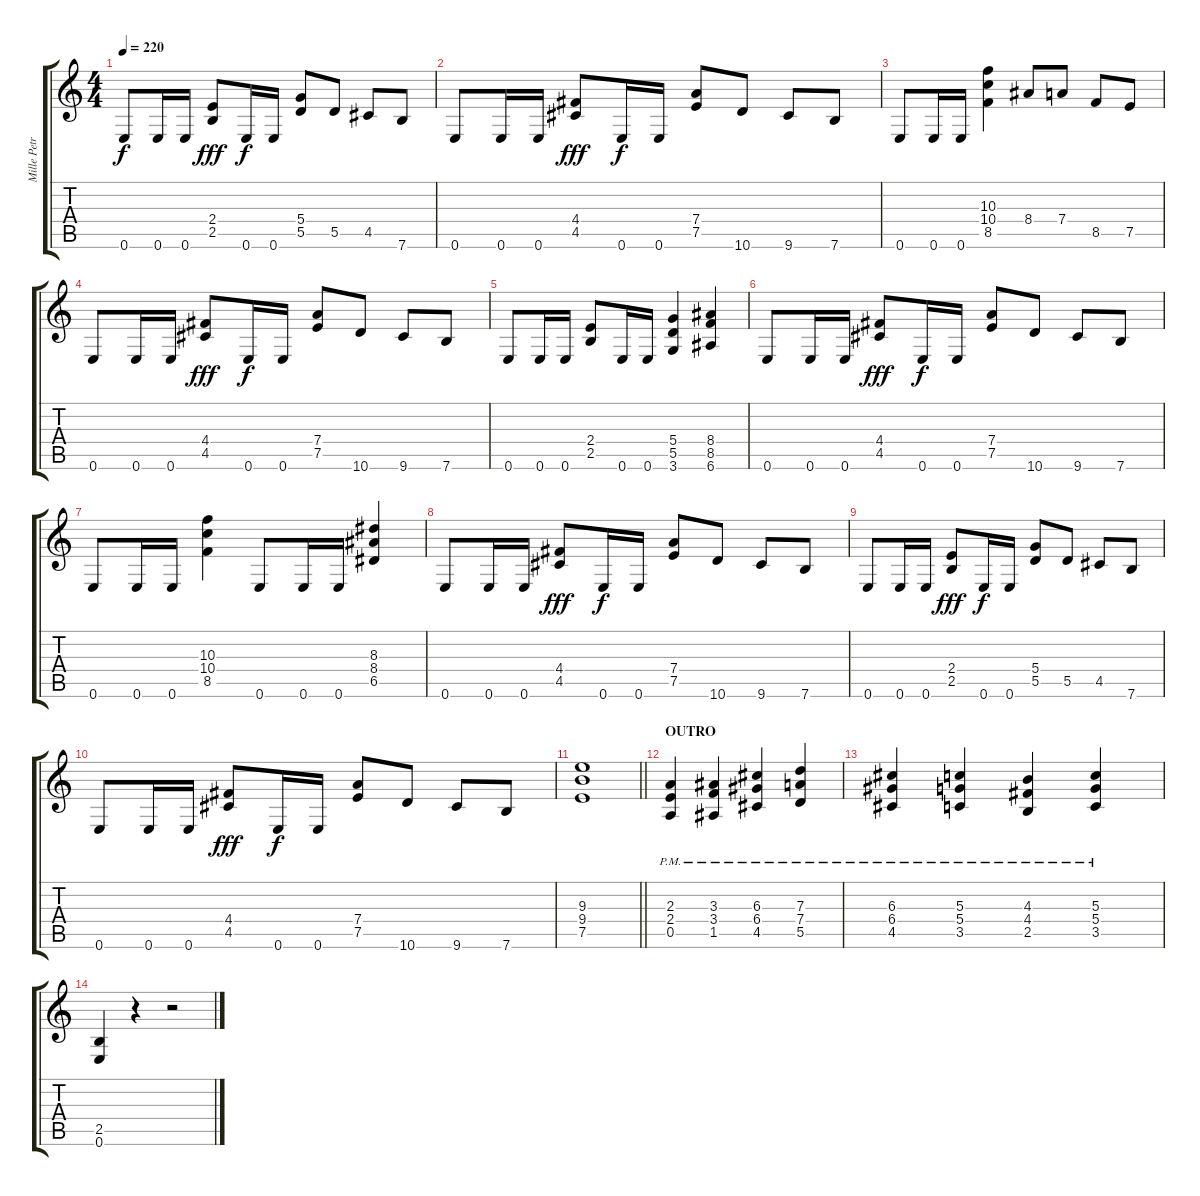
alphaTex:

\track ("Mille Petrozza" "Mille Petr") {instrument distortionguitar}
\staff {score tabs}
\tuning (E4 B3 G3 D3 A2 E2) {hide}
\ts (4 4)
\tempo 220
\clef g2
\ks c
0.6.8{dy f} 0.6.16 0.6.16 (2.4 2.5).8{dy fff} 0.6.16{dy f} 0.6.16 (5.4 5.5).8 5.5.8 4.5.8 7.6.8 |
0.6.8 0.6.16 0.6.16 (4.4 4.5).8{dy fff} 0.6.16{dy f} 0.6.16 (7.4 7.5).8 10.6.8 9.6.8 7.6.8 |
0.6.8 0.6.16 0.6.16 (10.3 10.4 8.5).4 8.4.8 7.4.8 8.5.8 7.5.8 |
0.6.8 0.6.16 0.6.16 (4.4 4.5).8{dy fff} 0.6.16{dy f} 0.6.16 (7.4 7.5).8 10.6.8 9.6.8 7.6.8 |
0.6.8 0.6.16 0.6.16 (2.4 2.5).8 0.6.16 0.6.16 (5.4 5.5 3.6).4 (8.4 8.5 6.6).4 |
0.6.8 0.6.16 0.6.16 (4.4 4.5).8{dy fff} 0.6.16{dy f} 0.6.16 (7.4 7.5).8 10.6.8 9.6.8 7.6.8 |
0.6.8 0.6.16 0.6.16 (10.3 10.4 8.5).4 0.6.8 0.6.16 0.6.16 (8.3 8.4 6.5).4 |
0.6.8 0.6.16 0.6.16 (4.4 4.5).8{dy fff} 0.6.16{dy f} 0.6.16 (7.4 7.5).8 10.6.8 9.6.8 7.6.8 |
0.6.8 0.6.16 0.6.16 (2.4 2.5).8{dy fff} 0.6.16{dy f} 0.6.16 (5.4 5.5).8 5.5.8 4.5.8 7.6.8 |
0.6.8 0.6.16 0.6.16 (4.4 4.5).8{dy fff} 0.6.16{dy f} 0.6.16 (7.4 7.5).8 10.6.8 9.6.8 7.6.8 |
\barLineRight lightlight
(9.3 9.4 7.5).1 |
\section ("" "OUTRO")
(2.3{pm} 2.4{pm} 0.5{pm}).4 (3.3{pm} 3.4{pm} 1.5{pm}).4 (6.3{pm} 6.4{pm} 4.5{pm}).4 (7.3{pm} 7.4{pm} 5.5{pm}).4 |
(6.3{pm} 6.4{pm} 4.5{pm}).4 (5.3{pm} 5.4{pm} 3.5{pm}).4 (4.3{pm} 4.4{pm} 2.5{pm}).4 (5.3{pm} 5.4{pm} 3.5{pm}).4 |
(2.5 0.6).4 r.4 r.2
